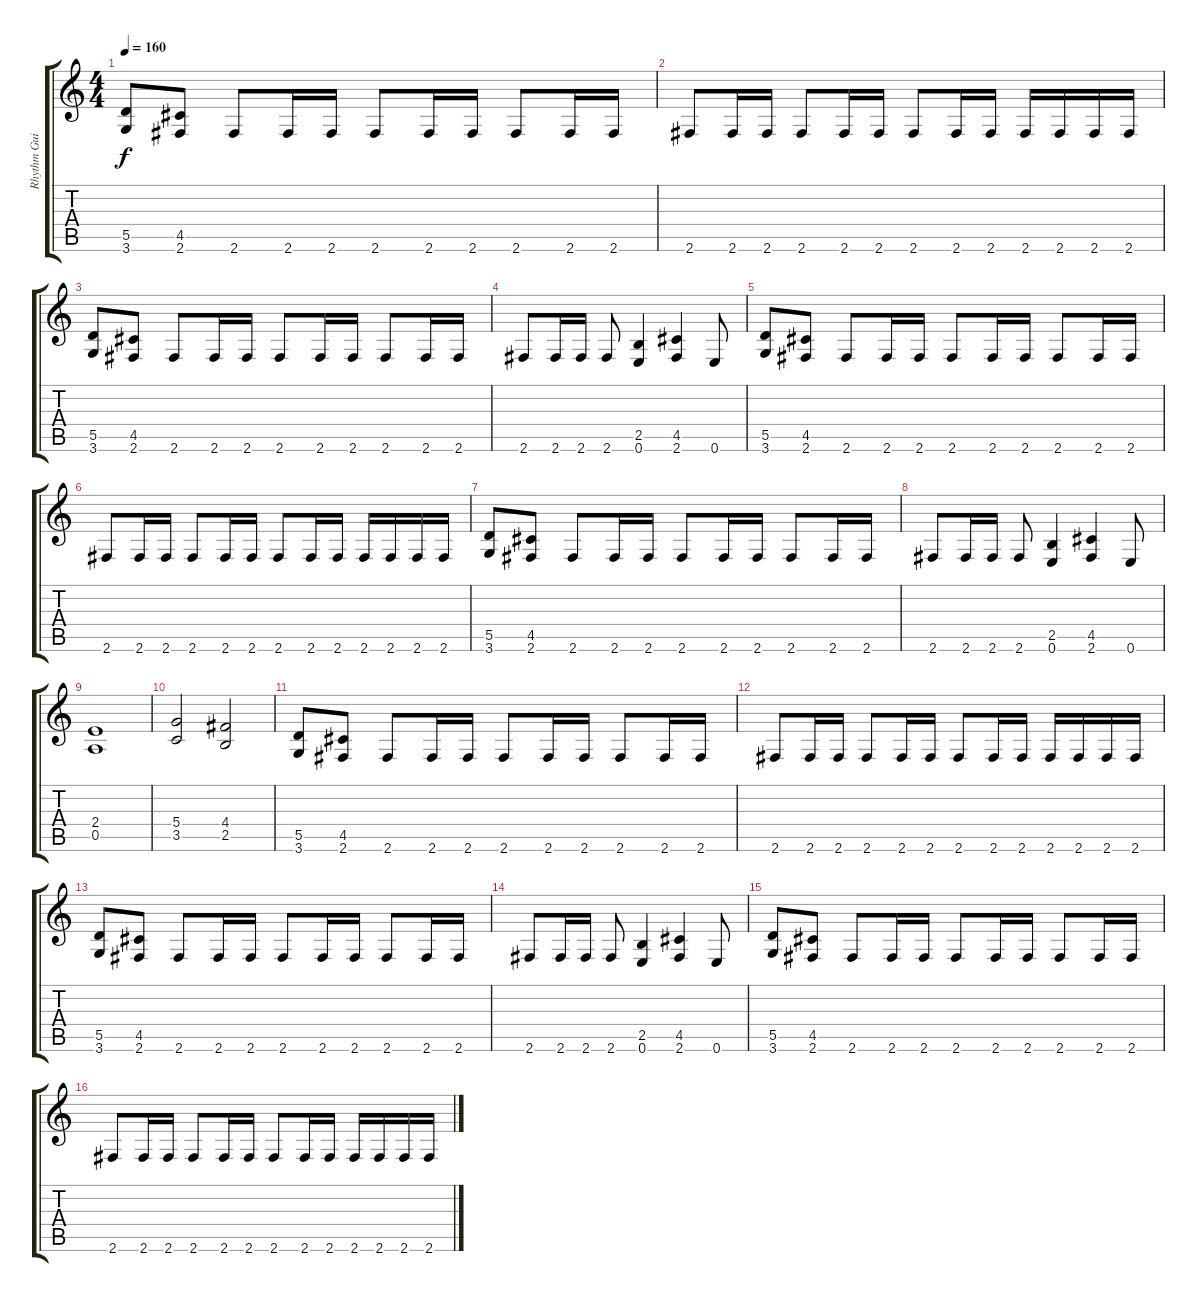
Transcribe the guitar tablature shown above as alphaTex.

\track ("Rhythm Guitar" "Rhythm Gui") {instrument distortionguitar}
\staff {score tabs}
\tuning (E4 B3 G3 D3 A2 E2) {hide}
\ts (4 4)
\tempo 160
\clef g2
\ks c
(5.5 3.6).8{dy f} (4.5 2.6).8 2.6.8 2.6.16 2.6.16 2.6.8 2.6.16 2.6.16 2.6.8 2.6.16 2.6.16 |
2.6.8 2.6.16 2.6.16 2.6.8 2.6.16 2.6.16 2.6.8 2.6.16 2.6.16 2.6.16 2.6.16 2.6.16 2.6.16 |
(5.5 3.6).8 (4.5 2.6).8 2.6.8 2.6.16 2.6.16 2.6.8 2.6.16 2.6.16 2.6.8 2.6.16 2.6.16 |
2.6.8 2.6.16 2.6.16 2.6.8 (2.5 0.6).4 (4.5 2.6).4 0.6.8 |
(5.5 3.6).8 (4.5 2.6).8 2.6.8 2.6.16 2.6.16 2.6.8 2.6.16 2.6.16 2.6.8 2.6.16 2.6.16 |
2.6.8 2.6.16 2.6.16 2.6.8 2.6.16 2.6.16 2.6.8 2.6.16 2.6.16 2.6.16 2.6.16 2.6.16 2.6.16 |
(5.5 3.6).8 (4.5 2.6).8 2.6.8 2.6.16 2.6.16 2.6.8 2.6.16 2.6.16 2.6.8 2.6.16 2.6.16 |
2.6.8 2.6.16 2.6.16 2.6.8 (2.5 0.6).4 (4.5 2.6).4 0.6.8 |
(2.4 0.5).1 |
(5.4 3.5).2 (4.4 2.5).2 |
(5.5 3.6).8 (4.5 2.6).8 2.6.8 2.6.16 2.6.16 2.6.8 2.6.16 2.6.16 2.6.8 2.6.16 2.6.16 |
2.6.8 2.6.16 2.6.16 2.6.8 2.6.16 2.6.16 2.6.8 2.6.16 2.6.16 2.6.16 2.6.16 2.6.16 2.6.16 |
(5.5 3.6).8 (4.5 2.6).8 2.6.8 2.6.16 2.6.16 2.6.8 2.6.16 2.6.16 2.6.8 2.6.16 2.6.16 |
2.6.8 2.6.16 2.6.16 2.6.8 (2.5 0.6).4 (4.5 2.6).4 0.6.8 |
(5.5 3.6).8 (4.5 2.6).8 2.6.8 2.6.16 2.6.16 2.6.8 2.6.16 2.6.16 2.6.8 2.6.16 2.6.16 |
2.6.8 2.6.16 2.6.16 2.6.8 2.6.16 2.6.16 2.6.8 2.6.16 2.6.16 2.6.16 2.6.16 2.6.16 2.6.16
